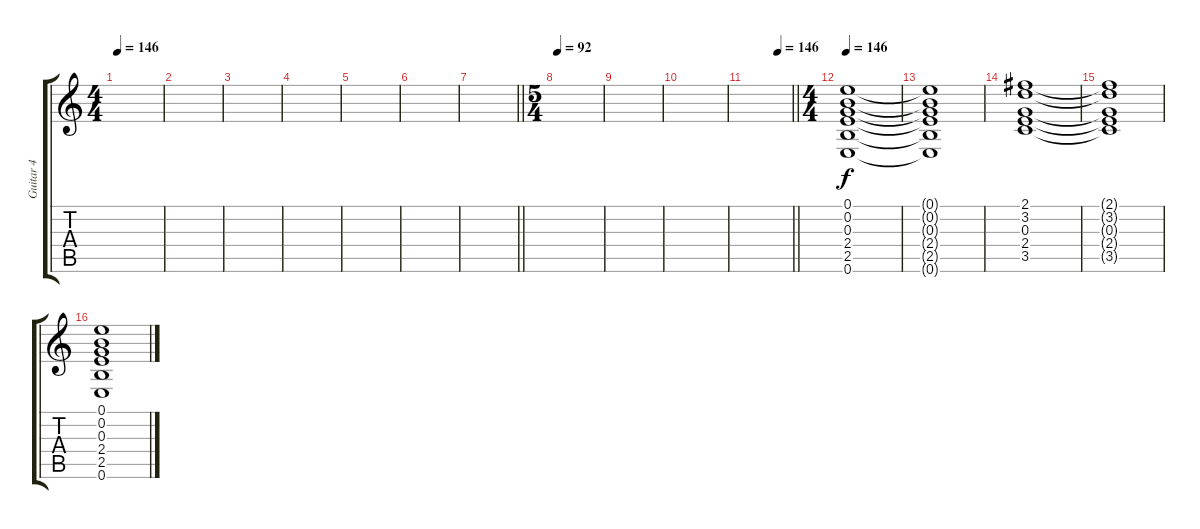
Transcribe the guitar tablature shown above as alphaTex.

\track ("Guitar 4" "Guitar 4") {instrument overdrivenguitar}
\staff {score tabs}
\tuning (E4 B3 G3 D3 A2 E2) {hide}
\ts (4 4)
\tempo 146
\clef g2
\ks c
|
|
|
|
|
|
\barLineRight lightlight
|
\ts (5 4)
\tempo 92
|
|
|
\tempo (146 0.7)
\barLineRight lightlight
|
\ts (4 4)
\tempo 146
(0.1 0.2 0.3 2.4 2.5 0.6).1{volume 7} |
(0.1{t} 0.2{t} 0.3{t} 2.4{t} 2.5{t} 0.6{t}).1 |
(2.1 3.2 0.3 2.4 3.5).1 |
(2.1{t} 3.2{t} 0.3{t} 2.4{t} 3.5{t}).1 |
(0.1 0.2 0.3 2.4 2.5 0.6).1
